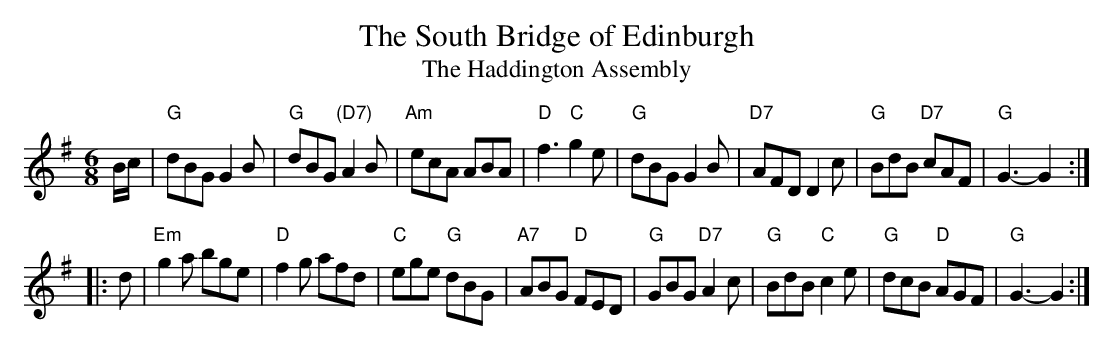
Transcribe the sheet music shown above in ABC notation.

X:1
T:The South Bridge of Edinburgh
T:The Haddington Assembly
M:6/8
L:1/8
K:G
   B/c/ \
| "G"dBG G2B | "G"dBG "(D7)"A2B | "Am"ecA ABA | "D"f3 "C"g2e \
| "G"dBG G2 B | "D7"AFD D2c | "G"BdB "D7"cAF | "G"G3-G2 :|
|: d \
| "Em"g2 a bge | "D"f2 g afd | "C"ege "G"dBG | "A7"ABG "D"FED \
| "G"GBG "D7"A2 c | "G"BdB "C"c2 e | "G"dcB "D"AGF | "G"G3-G2 :|
